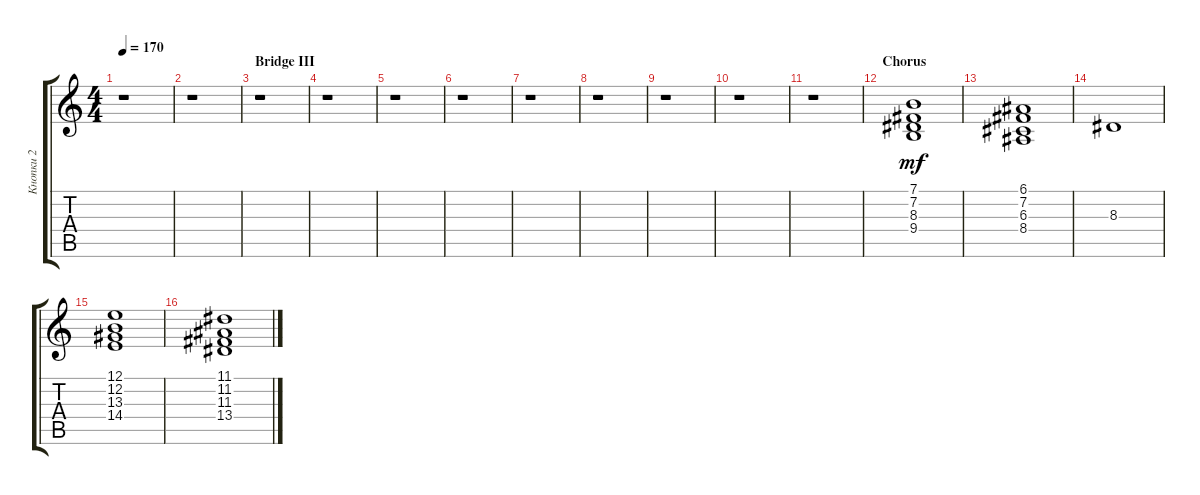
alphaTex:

\track ("Кнопки 2" "Кнопки 2") {instrument choiraahs}
\staff {score tabs}
\tuning (E4 B3 G3 D3 A2 E2) {hide}
\ts (4 4)
\tempo 170
\clef g2
\ks c
r.1{dy mf} |
r.1 |
\section ("" "Bridge III")
r.1 |
r.1 |
r.1 |
r.1 |
r.1 |
r.1 |
r.1 |
r.1 |
r.1 |
\section ("" "Chorus")
(7.1 7.2 8.3 9.4).1 |
(6.1 7.2 6.3 8.4).1 |
8.3.1 |
(12.1 12.2 13.3 14.4).1 |
(11.1 11.2 11.3 13.4).1
